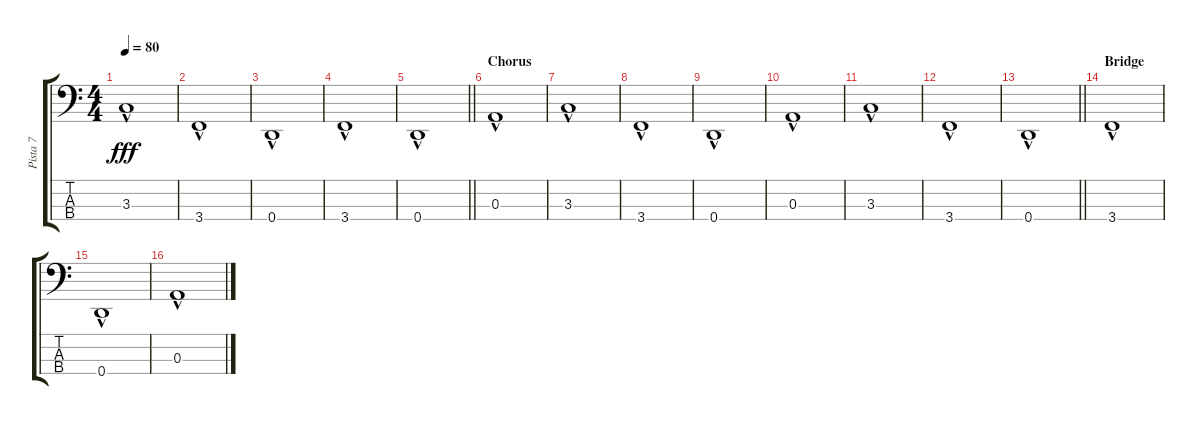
\track ("Pista 7" "Pista 7") {instrument electricbassfinger}
\staff {score tabs}
\tuning (G2 D2 A1 D1) {hide}
\ts (4 4)
\tempo 80
\clef f4
\ks c
3.3{hac}.1{dy fff} |
3.4{hac}.1 |
0.4{hac}.1 |
3.4{hac}.1 |
\barLineRight lightlight
0.4{hac}.1 |
\section ("" "Chorus")
0.3{hac}.1 |
3.3{hac}.1 |
3.4{hac}.1 |
0.4{hac}.1 |
0.3{hac}.1 |
3.3{hac}.1 |
3.4{hac}.1 |
\barLineRight lightlight
0.4{hac}.1 |
\section ("" "Bridge")
3.4{hac}.1 |
0.4{hac}.1 |
0.3{hac}.1
